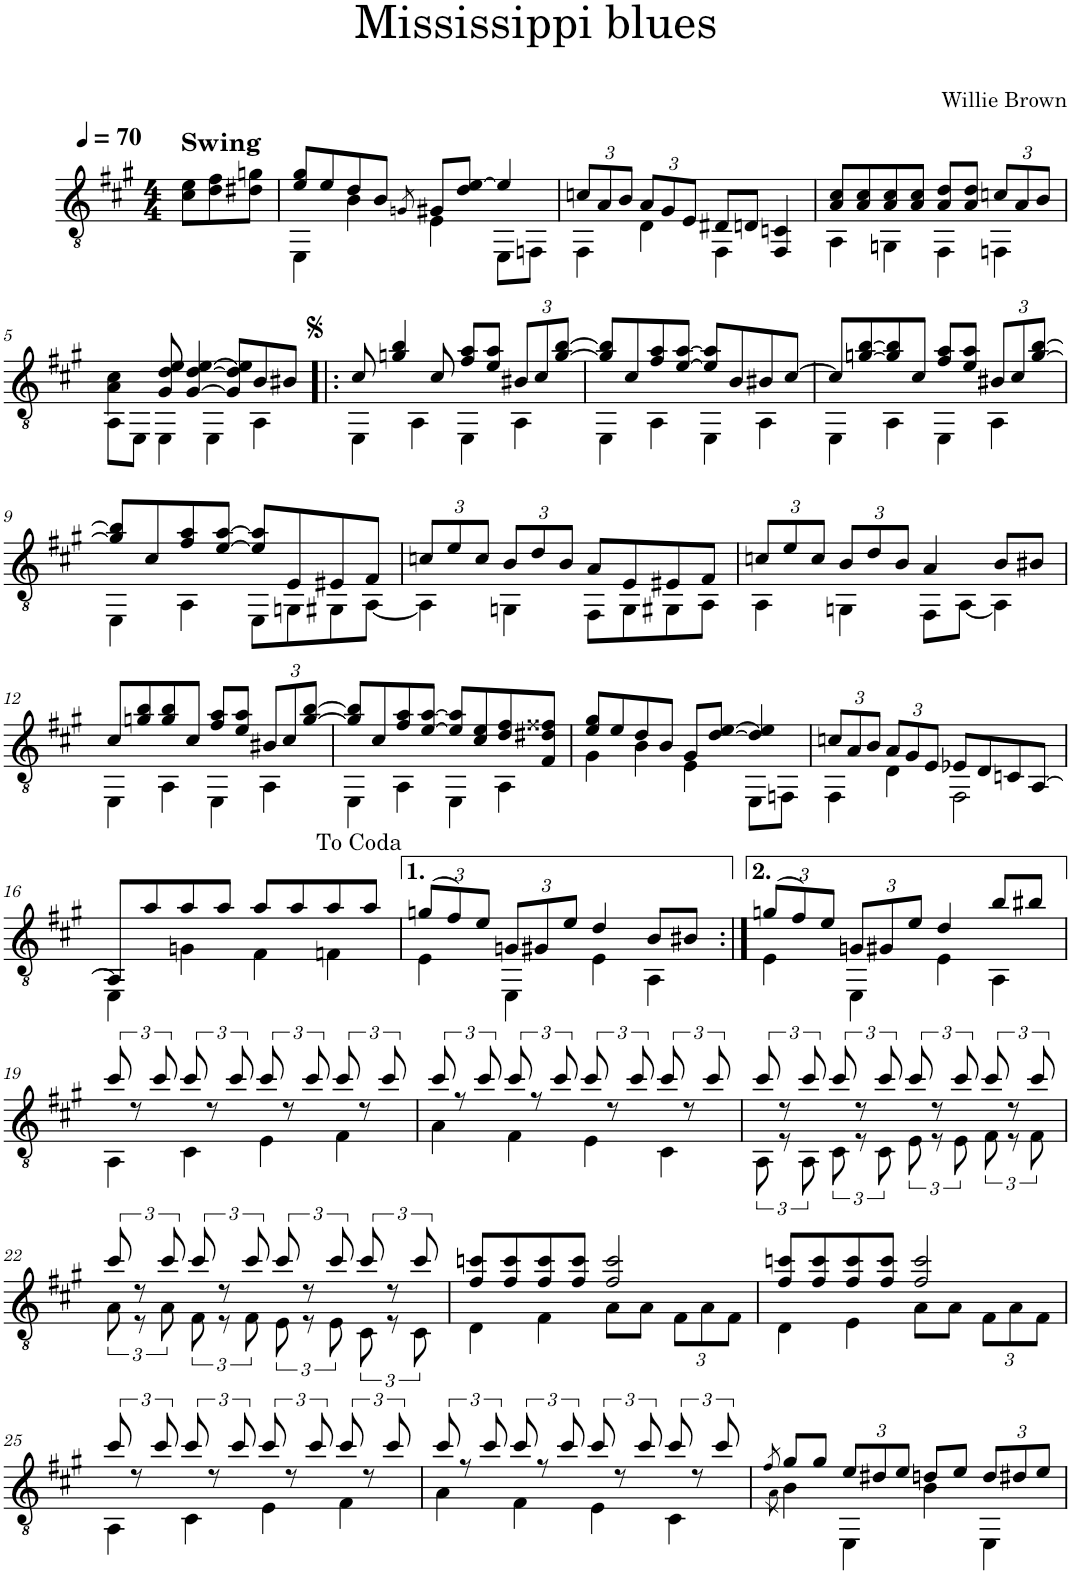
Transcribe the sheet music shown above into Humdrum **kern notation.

**kern
*part1
*staff1
*I"Classical Guitar
*I'Guit.
*clefGv2
*k[f#c#g#]
*A:
*M4/4
*MM70
=1
!LO:TX:a:B:t=Swing
8c#\ 8e\L
8d\ 8f#\
8d#X\ 8gn\J
=2
*^
8e/ 8g#/L	4EE\
8e/	.
8d/	4B\
8B/J	.
8qGn/	.
8G#X/L	4E\
8d/ [8e/J	.
4e/]	8EE\L
.	8FFn\J
=3	=3
*Xbrackettup	*
12cn/L	4FF#\
12A/	.
12B/J	.
12A/L	4D\
12G#/	.
12E/J	.
8D#X/L	4FF#\
8Dn/J	.
4FF#/ 4Cn/	4ryy
=4	=4
8A/ 8c#/L	4AA\
8A/ 8c#/	.
8A/ 8c#/	4GGn\
8A/ 8c#/J	.
8A/ 8d/L	4FF#\
8A/ 8d/J	.
12cn/L	4FFn\
12A/	.
12B/J	.
!!LO:LB:g=z	!!
=5	=5
4A\ 4c#\	8AA\L
.	8EE\J
8G#/ 8d/ 8e/	4EE\
[4G#/ [4d/ [4e/	.
.	4EE\
8G#/] 8d/] 8e/]L	.
8B/	4AA\
8B#X/J	.
=6!|:	=6!|:
8c#/	4EE\
4gn/ 4b/	.
.	4AA\
8c#/	.
8f#/ 8a/L	4EE\
8e/ 8a/J	.
12B#X/L	4AA\
12c#/	.
[12g/ [12b/J	.
=7	=7
8g/] 8b/]L	4EE\
8c#/	.
8f#/ 8a/	4AA\
[8e/ [8a/J	.
8e/] 8a/]L	4EE\
8B/	.
8B#X/	4AA\
[8c#/J	.
=8	=8
8c#/L]	4EE\
[8gn/ [8b/	.
8g/] 8b/]	4AA\
8c#/J	.
8f#/ 8a/L	4EE\
8e/ 8a/J	.
12B#X/L	4AA\
12c#/	.
[12g/ [12b/J	.
!!LO:LB:g=z	!!
=9	=9
8g/] 8b/]L	4EE\
8c#/	.
8f#/ 8a/	4AA\
[8e/ [8a/J	.
8e/] 8a/]L	8EE\L
8E/	8GGn\
8E#X/	8GG#X\
8F#/J	[8AA\J
=10	=10
12cn/L	4AA\]
12e/	.
12c/J	.
12B/L	4GGn\
12d/	.
12B/J	.
8A/L	8FF#\L
8E/	8GG\
8E#X/	8GG#X\
8F#/J	8AA\J
=11	=11
12cn/L	4AA\
12e/	.
12c/J	.
12B/L	4GGn\
12d/	.
12B/J	.
4A/	8FF#\L
.	[8AA\J
8B/L	4AA\]
8B#X/J	.
!!LO:LB:g=z	!!
=12	=12
8c#/L	4EE\
8gn/ 8b/	.
8g/ 8b/	4AA\
8c#/J	.
8f#/ 8a/L	4EE\
8e/ 8a/J	.
12B#X/L	4AA\
12c#/	.
[12g/ [12b/J	.
=13	=13
8g/] 8b/]L	4EE\
8c#/	.
8f#/ 8a/	4AA\
[8e/ [8a/J	.
8e/] 8a/]L	4EE\
8c#/ 8e/	.
8d/ 8f#/	4AA\
8F#/ 8d#X/ 8f##X/J	.
=14	=14
8e/ 8g#/L	4G#\
8e/	.
8d/	4B\
8B/J	.
8G#/L	4E\
[8d/ [8e/J	.
4d/] 4e/]	8EE\L
.	8FFn\J
=15	=15
12cn/L	4FF#\
12A/	.
12B/J	.
12A/L	4D\
12G#/	.
12E/J	.
8E-X/L	2FF#\
8D/	.
8Cn/	.
[8AA/J	.
!!LO:LB:g=z	!!
=16	=16
8AA/L]	4EE\
8a/	.
8a/	4Gn\
8a/J	.
8a/L	4F#\
8a/	.
8a/	4Fn\
8a/J	.
=17	=17
(12gn/L	4E\
12f#/)	.
12e/J	.
12Gn/L	4EE\
12G#X/	.
12e/J	.
4d/	4E\
8B/L	4AA\
8B#X/J	.
=18:|!	=18:|!
(12gn/L	4E\
12f#/)	.
12e/J	.
12Gn/L	4EE\
12G#X/	.
12e/J	.
4d/	4E\
8b/L	4AA\
8b#X/J	.
!!LO:LB:g=z	!!
=19	=19
*brackettup	*
12cc#/	4AA\
12r	.
12cc#/	.
12cc#/	4C#\
12r	.
12cc#/	.
12cc#/	4E\
12r	.
12cc#/	.
12cc#/	4F#\
12r	.
12cc#/	.
=20	=20
12cc#/	4A\
12r	.
12cc#/	.
12cc#/	4F#\
12r	.
12cc#/	.
12cc#/	4E\
12r	.
12cc#/	.
12cc#/	4C#\
12r	.
12cc#/	.
=21	=21
12cc#/	12AA\
12r	12r
12cc#/	12AA\
12cc#/	12C#\
12r	12r
12cc#/	12C#\
12cc#/	12E\
12r	12r
12cc#/	12E\
12cc#/	12F#\
12r	12r
12cc#/	12F#\
!!LO:LB:g=z	!!
=22	=22
12cc#/	12A\
12r	12r
12cc#/	12A\
12cc#/	12F#\
12r	12r
12cc#/	12F#\
12cc#/	12E\
12r	12r
12cc#/	12E\
12cc#/	12C#\
12r	12r
12cc#/	12C#\
=23	=23
8f#/ 8ccn/L	4D\
8f#/ 8cc/	.
8f#/ 8cc/	4F#\
8f#/ 8cc/J	.
2f#/ 2cc/	8A\L
.	8A\J
*	*Xbrackettup
.	12F#\L
.	12A\
.	12F#\J
=24	=24
8f#/ 8ccn/L	4D\
8f#/ 8cc/	.
8f#/ 8cc/	4E\
8f#/ 8cc/J	.
2f#/ 2cc/	8A\L
.	8A\J
.	12F#\L
.	12A\
.	12F#\J
!!LO:LB:g=z	!!
=25	=25
*brackettup	*
12cc#/	4AA\
12r	.
12cc#/	.
12cc#/	4C#\
12r	.
12cc#/	.
12cc#/	4E\
12r	.
12cc#/	.
12cc#/	4F#\
12r	.
12cc#/	.
=26	=26
12cc#/	4A\
12r	.
12cc#/	.
12cc#/	4F#\
12r	.
12cc#/	.
12cc#/	4E\
12r	.
12cc#/	.
12cc#/	4C#\
12r	.
12cc#/	.
=27	=27
8qf#/	8qA\
8g#/L	4B\
8g#/J	.
*Xbrackettup	*
12e/L	4EE\
12d#X/	.
12e/J	.
8dn/L	4B\
8e/J	.
12d/L	4EE\
12d#X/	.
12e/J	.
*v	*v
=
*-
